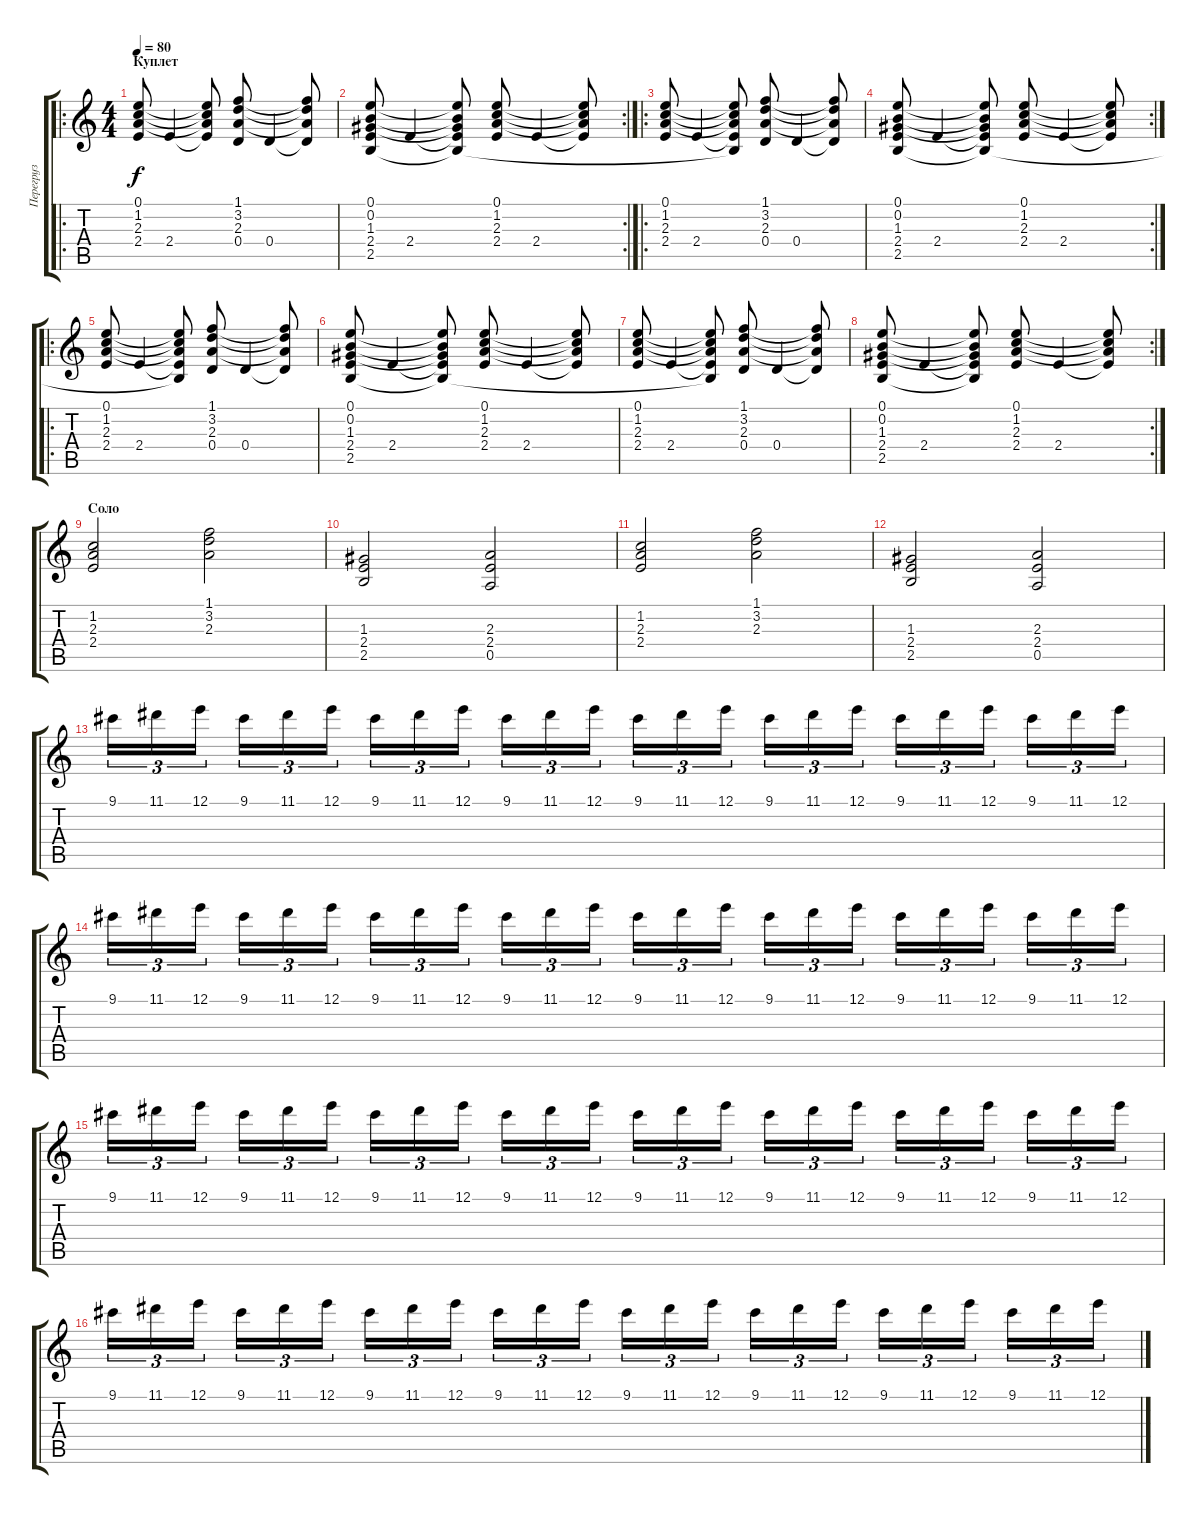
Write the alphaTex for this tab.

\track ("Перегруз" "Перегруз") {instrument distortionguitar}
\staff {score tabs}
\tuning (E4 B3 G3 D3 A2 E2) {hide}
\ro
\ts (4 4)
\section ("" "Куплет")
\tempo 80
\clef g2
\ks c
(0.1 1.2 2.3 2.4).8{dy f} 2.4.4 (0.1{t} 1.2{t} 2.3{t} 2.4{t}).8 (1.1 3.2 2.3 0.4).8 0.4.4 (1.1{t} 3.2{t} 2.3{t} 0.4{t}).8 |
\rc 2
(0.1 0.2 1.3 2.4 2.5).8 2.4.4 (0.1{t} 0.2{t} 1.3{t} 2.4{t} 2.5{t}).8 (0.1 1.2 2.3 2.4).8 2.4.4 (0.1{t} 1.2{t} 2.3{t} 2.4{t}).8 |
\ro
(0.1 1.2 2.3 2.4).8 2.4.4 (0.1{t} 1.2{t} 2.3{t} 2.4{t} 2.5{t}).8 (1.1 3.2 2.3 0.4).8 0.4.4 (1.1{t} 3.2{t} 2.3{t} 0.4{t}).8 |
\rc 2
(0.1 0.2 1.3 2.4 2.5).8 2.4.4 (0.1{t} 0.2{t} 1.3{t} 2.4{t} 2.5{t}).8 (0.1 1.2 2.3 2.4).8 2.4.4 (0.1{t} 1.2{t} 2.3{t} 2.4{t}).8 |
\ro
(0.1 1.2 2.3 2.4).8 2.4.4 (0.1{t} 1.2{t} 2.3{t} 2.4{t} 2.5{t}).8 (1.1 3.2 2.3 0.4).8 0.4.4 (1.1{t} 3.2{t} 2.3{t} 0.4{t}).8 |
(0.1 0.2 1.3 2.4 2.5).8 2.4.4 (0.1{t} 0.2{t} 1.3{t} 2.4{t} 2.5{t}).8 (0.1 1.2 2.3 2.4).8 2.4.4 (0.1{t} 1.2{t} 2.3{t} 2.4{t}).8 |
(0.1 1.2 2.3 2.4).8 2.4.4 (0.1{t} 1.2{t} 2.3{t} 2.4{t} 2.5{t}).8 (1.1 3.2 2.3 0.4).8 0.4.4 (1.1{t} 3.2{t} 2.3{t} 0.4{t}).8 |
\rc 2
(0.1 0.2 1.3 2.4 2.5).8 2.4.4 (0.1{t} 0.2{t} 1.3{t} 2.4{t} 2.5{t}).8 (0.1 1.2 2.3 2.4).8 2.4.4 (0.1{t} 1.2{t} 2.3{t} 2.4{t}).8 |
\section ("" "Соло")
(1.2 2.3 2.4).2 (1.1 3.2 2.3).2 |
(1.3 2.4 2.5).2 (2.3 2.4 0.5).2 |
(1.2 2.3 2.4).2 (1.1 3.2 2.3).2 |
(1.3 2.4 2.5).2 (2.3 2.4 0.5).2 |
9.1.16{tu (3 2)} 11.1.16{tu (3 2)} 12.1.16{tu (3 2)} 9.1.16{tu (3 2)} 11.1.16{tu (3 2)} 12.1.16{tu (3 2)} 9.1.16{tu (3 2)} 11.1.16{tu (3 2)} 12.1.16{tu (3 2)} 9.1.16{tu (3 2)} 11.1.16{tu (3 2)} 12.1.16{tu (3 2)} 9.1.16{tu (3 2)} 11.1.16{tu (3 2)} 12.1.16{tu (3 2)} 9.1.16{tu (3 2)} 11.1.16{tu (3 2)} 12.1.16{tu (3 2)} 9.1.16{tu (3 2)} 11.1.16{tu (3 2)} 12.1.16{tu (3 2)} 9.1.16{tu (3 2)} 11.1.16{tu (3 2)} 12.1.16{tu (3 2)} |
9.1.16{tu (3 2)} 11.1.16{tu (3 2)} 12.1.16{tu (3 2)} 9.1.16{tu (3 2)} 11.1.16{tu (3 2)} 12.1.16{tu (3 2)} 9.1.16{tu (3 2)} 11.1.16{tu (3 2)} 12.1.16{tu (3 2)} 9.1.16{tu (3 2)} 11.1.16{tu (3 2)} 12.1.16{tu (3 2)} 9.1.16{tu (3 2)} 11.1.16{tu (3 2)} 12.1.16{tu (3 2)} 9.1.16{tu (3 2)} 11.1.16{tu (3 2)} 12.1.16{tu (3 2)} 9.1.16{tu (3 2)} 11.1.16{tu (3 2)} 12.1.16{tu (3 2)} 9.1.16{tu (3 2)} 11.1.16{tu (3 2)} 12.1.16{tu (3 2)} |
9.1.16{tu (3 2)} 11.1.16{tu (3 2)} 12.1.16{tu (3 2)} 9.1.16{tu (3 2)} 11.1.16{tu (3 2)} 12.1.16{tu (3 2)} 9.1.16{tu (3 2)} 11.1.16{tu (3 2)} 12.1.16{tu (3 2)} 9.1.16{tu (3 2)} 11.1.16{tu (3 2)} 12.1.16{tu (3 2)} 9.1.16{tu (3 2)} 11.1.16{tu (3 2)} 12.1.16{tu (3 2)} 9.1.16{tu (3 2)} 11.1.16{tu (3 2)} 12.1.16{tu (3 2)} 9.1.16{tu (3 2)} 11.1.16{tu (3 2)} 12.1.16{tu (3 2)} 9.1.16{tu (3 2)} 11.1.16{tu (3 2)} 12.1.16{tu (3 2)} |
9.1.16{tu (3 2)} 11.1.16{tu (3 2)} 12.1.16{tu (3 2)} 9.1.16{tu (3 2)} 11.1.16{tu (3 2)} 12.1.16{tu (3 2)} 9.1.16{tu (3 2)} 11.1.16{tu (3 2)} 12.1.16{tu (3 2)} 9.1.16{tu (3 2)} 11.1.16{tu (3 2)} 12.1.16{tu (3 2)} 9.1.16{tu (3 2)} 11.1.16{tu (3 2)} 12.1.16{tu (3 2)} 9.1.16{tu (3 2)} 11.1.16{tu (3 2)} 12.1.16{tu (3 2)} 9.1.16{tu (3 2)} 11.1.16{tu (3 2)} 12.1.16{tu (3 2)} 9.1.16{tu (3 2)} 11.1.16{tu (3 2)} 12.1.16{tu (3 2)}
